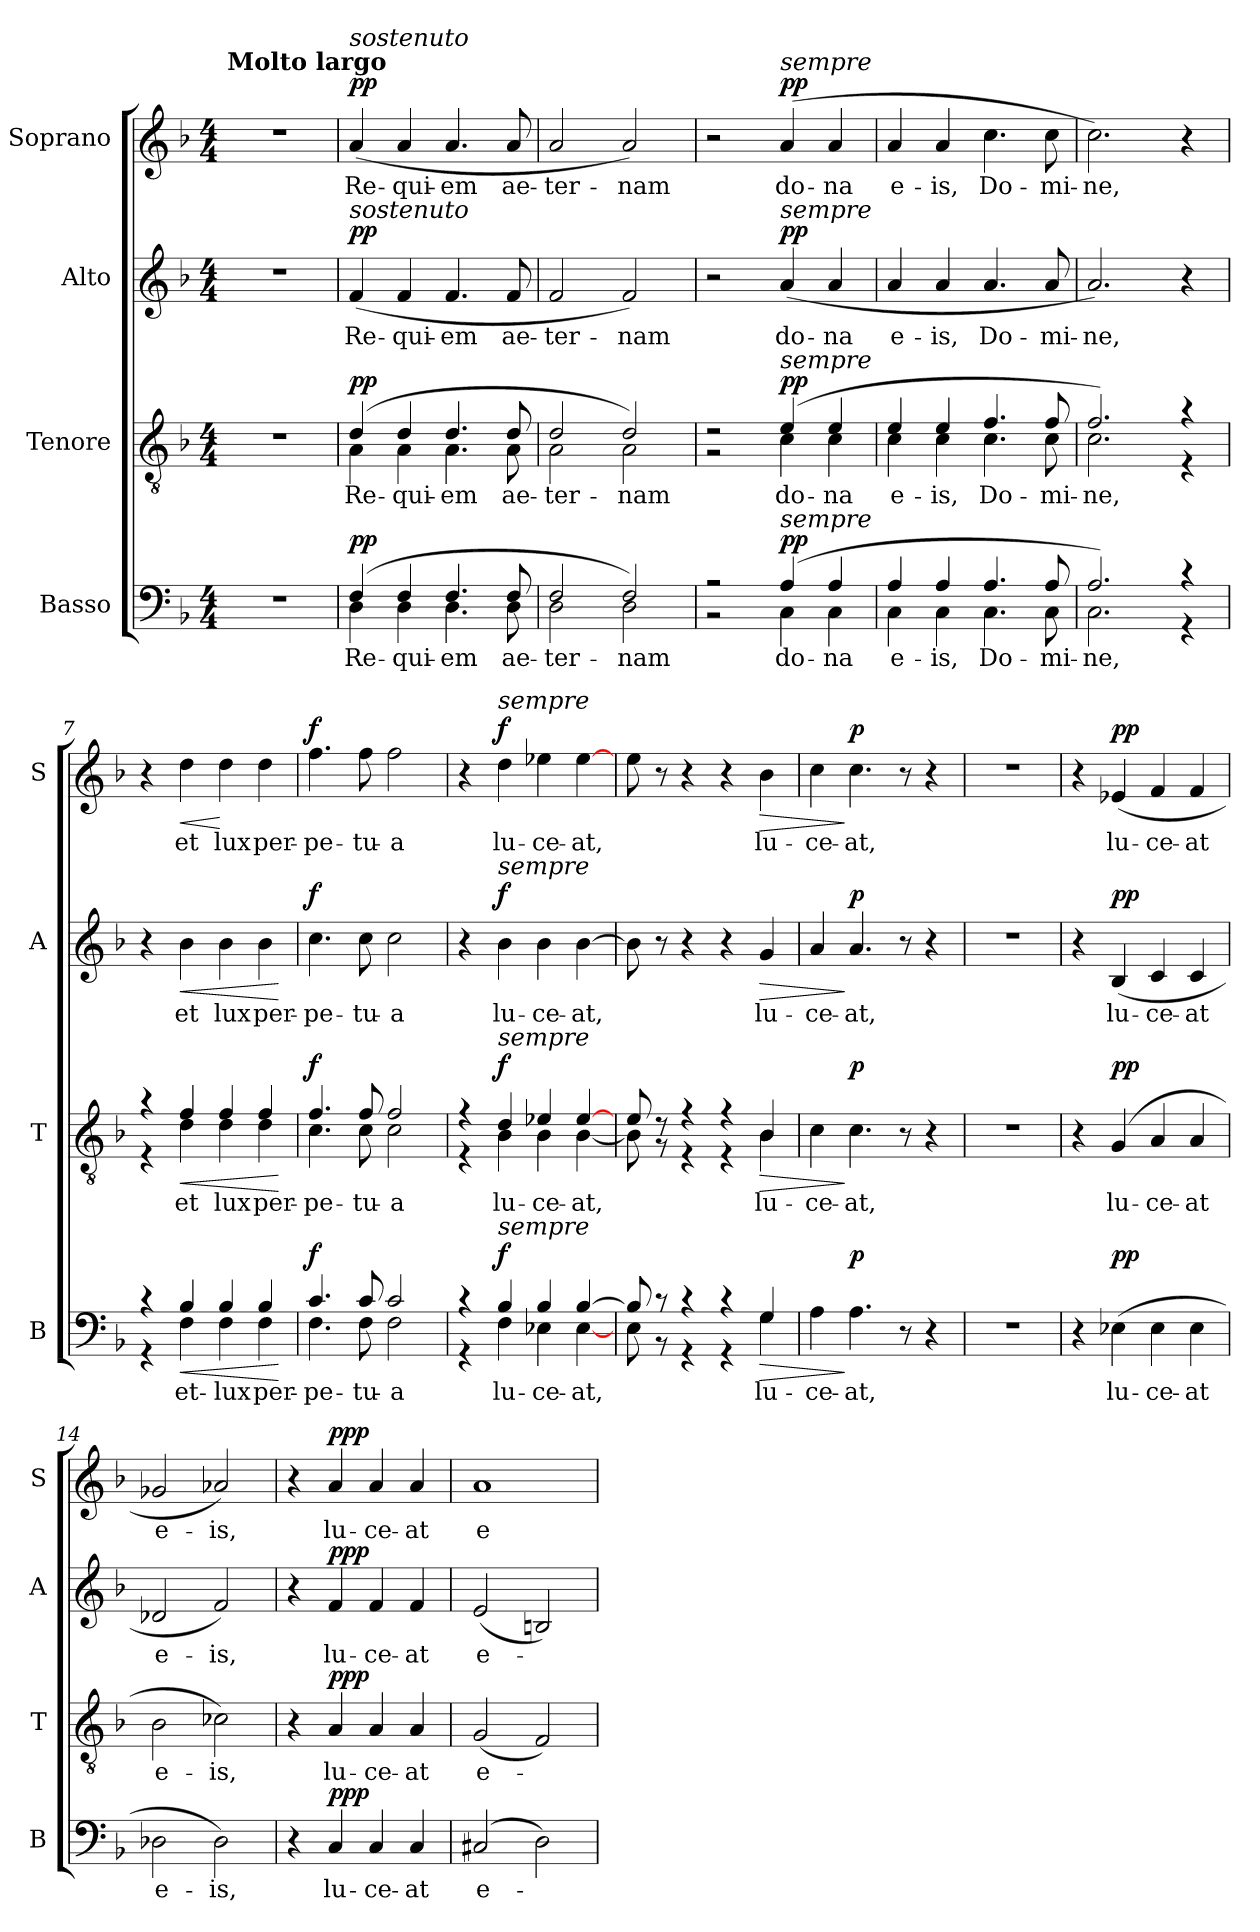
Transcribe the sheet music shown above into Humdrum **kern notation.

**kern	**text	**dynam	**kern	**text	**dynam	**kern	**text	**dynam	**kern	**text	**dynam
*part4	*part4	*part4	*part3	*part3	*part3	*part2	*part2	*part2	*part1	*part1	*part1
*staff4	*staff4	*staff4	*staff3	*staff3	*staff3	*staff2	*staff2	*staff2	*staff1	*staff1	*staff1
*I"Basso	*	*	*I"Tenore	*	*	*I"Alto	*	*	*I"Soprano	*	*
*I'B	*	*	*I'T	*	*	*I'A	*	*	*I'S	*	*
*clefF4	*	*	*clefGv2	*	*	*clefG2	*	*	*clefG2	*	*
*k[b-]	*	*	*k[b-]	*	*	*k[b-]	*	*	*k[b-]	*	*
*d:	*	*	*d:	*	*	*d:	*	*	*d:	*	*
*M4/4	*	*	*M4/4	*	*	*M4/4	*	*	*M4/4	*	*
*MM40	*	*	*MM40	*	*	*MM40	*	*	*MM40	*	*
=1	=1	=1	=1	=1	=1	=1	=1	=1	=1	=1	=1
!	!	!	!	!	!	!	!	!	!LO:TX:a:B:t=Molto largo	!	!
1r	.	.	1r	.	.	1r	.	.	1r	.	.
=2	=2	=2	=2	=2	=2	=2	=2	=2	=2	=2	=2
!	!	!	!	!	!	!	!	!	!LO:TX:a:i:t=sostenuto	!	!
!	!	!	!	!	!	!LO:TX:a:i:t=sostenuto	!	!	!	!	!
!	!	!	!LO:TX:a:i:t=sostenuto	!	!	!	!	!	!	!	!
!LO:TX:a:i:t=sostenuto	!	!	!	!	!	!	!	!	!	!	!
!	!LO:LY:b	!LO:DY:a	!	!LO:LY:b	!LO:DY:a	!	!LO:LY:b	!LO:DY:a	!	!LO:LY:b	!LO:DY:a
*^	*	*	*^	*	*	*	*	*	*	*	*
(>4F/	4D\	Re-	pp	(>4d/	4A\	Re-	pp	(<4f/	Re-	pp	(<4a/	Re-	pp
!	!	!LO:LY:b	!	!	!	!LO:LY:b	!	!	!LO:LY:b	!	!	!LO:LY:b	!
4F/	4D\	-qui-	.	4d/	4A\	-qui-	.	4f/	-qui-	.	4a/	-qui-	.
!	!	!LO:LY:b	!	!	!	!LO:LY:b	!	!	!LO:LY:b	!	!	!LO:LY:b	!
4.F/	4.D\	-em	.	4.d/	4.A\	-em	.	4.f/	-em	.	4.a/	-em	.
!	!	!LO:LY:b	!	!	!	!LO:LY:b	!	!	!LO:LY:b	!	!	!LO:LY:b	!
8F/	8D\	ae-	.	8d/	8A\	ae-	.	8f/	ae-	.	8a/	ae-	.
=3	=3	=3	=3	=3	=3	=3	=3	=3	=3	=3	=3	=3	=3
!	!	!LO:LY:b	!	!	!	!LO:LY:b	!	!	!LO:LY:b	!	!	!LO:LY:b	!
2F/	2D\	-ter-	.	2d/	2A\	-ter-	.	2f/	-ter-	.	2a/	-ter-	.
!	!	!LO:LY:b	!	!	!	!LO:LY:b	!	!	!LO:LY:b	!	!	!LO:LY:b	!
2F/)	2D\	-nam	.	2d/)	2A\	-nam	.	2f/)	-nam	.	2a/)	-nam	.
=4	=4	=4	=4	=4	=4	=4	=4	=4	=4	=4	=4	=4	=4
2r	2r	.	.	2r	2r	.	.	2r	.	.	2r	.	.
!	!	!	!	!	!	!	!	!	!	!	!LO:TX:a:i:t=sempre	!	!
!	!	!	!	!	!	!	!	!LO:TX:a:i:t=sempre	!	!	!	!	!
!	!	!	!	!LO:TX:a:i:t=sempre	!	!	!	!	!	!	!	!	!
!LO:TX:a:i:t=sempre	!	!	!	!	!	!	!	!	!	!	!	!	!
!	!	!LO:LY:b	!LO:DY:a	!	!	!LO:LY:b	!LO:DY:a	!	!LO:LY:b	!LO:DY:a	!	!LO:LY:b	!LO:DY:a
(>4A/	4C\	do-	pp	(>4e/	4c\	do-	pp	(<4a/	do-	pp	(>4a/	do-	pp
!	!	!LO:LY:b	!	!	!	!LO:LY:b	!	!	!LO:LY:b	!	!	!LO:LY:b	!
4A/	4C\	-na	.	4e/	4c\	-na	.	4a/	-na	.	4a/	-na	.
=5	=5	=5	=5	=5	=5	=5	=5	=5	=5	=5	=5	=5	=5
!	!	!LO:LY:b	!	!	!	!LO:LY:b	!	!	!LO:LY:b	!	!	!LO:LY:b	!
4A/	4C\	e-	.	4e/	4c\	e-	.	4a/	e-	.	4a/	e-	.
!	!	!LO:LY:b	!	!	!	!LO:LY:b	!	!	!LO:LY:b	!	!	!LO:LY:b	!
4A/	4C\	-is,	.	4e/	4c\	-is,	.	4a/	-is,	.	4a/	-is,	.
!	!	!LO:LY:b	!	!	!	!LO:LY:b	!	!	!LO:LY:b	!	!	!LO:LY:b	!
4.A/	4.C\	Do-	.	4.f/	4.c\	Do-	.	4.a/	Do-	.	4.cc\	Do-	.
!	!	!LO:LY:b	!	!	!	!LO:LY:b	!	!	!LO:LY:b	!	!	!LO:LY:b	!
8A/	8C\	-mi-	.	8f/	8c\	-mi-	.	8a/	-mi-	.	8cc\	-mi-	.
=6	=6	=6	=6	=6	=6	=6	=6	=6	=6	=6	=6	=6	=6
!	!	!LO:LY:b	!	!	!	!LO:LY:b	!	!	!LO:LY:b	!	!	!LO:LY:b	!
2.A/)	2.C\	-ne,	.	2.f/)	2.c\	-ne,	.	2.a/)	-ne,	.	2.cc\)	-ne,	.
4r	4r	.	.	4r	4r	.	.	4r	.	.	4r	.	.
!!LO:LB:g=z
=7	=7	=7	=7	=7	=7	=7	=7	=7	=7	=7	=7	=7	=7
4r	4r	.	.	4r	4r	.	.	4r	.	.	4r	.	.
!	!	!LO:LY:b	!LO:HP:b	!	!	!LO:LY:b	!LO:HP:b	!	!LO:LY:b	!LO:HP:b	!	!LO:LY:b	!LO:HP:b
4B-/	4F\	et-	<	4f/	4d\	et	<	4b-\	et	<	4dd\	et	<
!	!	!LO:LY:b	!	!	!	!LO:LY:b	!	!	!LO:LY:b	!	!	!LO:LY:b	!
4B-/	4F\	-lux	.	4f/	4d\	lux	.	4b-\	lux	.	4dd\	lux	[
!	!	!LO:LY:b	!	!	!	!LO:LY:b	!	!	!LO:LY:b	!	!	!LO:LY:b	!
4B-/	4F\	per-	.	4f/	4d\	per-	.	4b-\	per-	.	4dd\	per-	.
*v	*v	*	*	*	*	*	*	*	*	*	*	*	*
*	*	*	*v	*v	*	*	*	*	*	*	*	*
.	.	[	.	.	[	.	.	[	.	.	.
=8	=8	=8	=8	=8	=8	=8	=8	=8	=8	=8	=8
!	!LO:LY:b	!LO:DY:a	!	!LO:LY:b	!LO:DY:a	!	!LO:LY:b	!LO:DY:a	!	!LO:LY:b	!LO:DY:a
*^	*	*	*^	*	*	*	*	*	*	*	*
4.c/	4.F\	-pe-	f	4.f/	4.c\	-pe-	f	4.cc\	-pe-	f	4.ff\	-pe-	f
!	!	!LO:LY:b	!	!	!	!LO:LY:b	!	!	!LO:LY:b	!	!	!LO:LY:b	!
8c/	8F\	-tu-	.	8f/	8c\	-tu-	.	8cc\	-tu-	.	8ff\	-tu-	.
!	!	!LO:LY:b	!	!	!	!LO:LY:b	!	!	!LO:LY:b	!	!	!LO:LY:b	!
2c/	2F\	-a	.	2f/	2c\	-a	.	2cc\	-a	.	2ff\	-a	.
=9	=9	=9	=9	=9	=9	=9	=9	=9	=9	=9	=9	=9	=9
4r	4r	.	.	4r	4r	.	.	4r	.	.	4r	.	.
!	!	!	!	!	!	!	!	!	!	!	!LO:TX:a:i:t=sempre	!	!
!	!	!	!	!	!	!	!	!LO:TX:a:i:t=sempre	!	!	!	!	!
!	!	!	!	!LO:TX:a:i:t=sempre	!	!	!	!	!	!	!	!	!
!LO:TX:a:i:t=sempre	!	!	!	!	!	!	!	!	!	!	!	!	!
!	!	!LO:LY:b	!LO:DY:a	!	!	!LO:LY:b	!LO:DY:a	!	!LO:LY:b	!LO:DY:a	!	!LO:LY:b	!LO:DY:a
4B-/	4F\	lu-	f	4d/	4B-\	lu-	f	4b-\	lu-	f	4dd\	lu-	f
!	!	!LO:LY:b	!	!	!	!LO:LY:b	!	!	!LO:LY:b	!	!	!LO:LY:b	!
4B-/	4E-X\	-ce-	.	4e-X/	4B-\	-ce-	.	4b-\	-ce-	.	4ee-X\	-ce-	.
!	!	!LO:LY:b	!	!	!	!LO:LY:b	!	!	!LO:LY:b	!	!	!LO:LY:b	!
[>4B-/	[<4E-\	-at,	.	[>4e-/	[<4B-\	-at,	.	[4b-\	-at,	.	[4ee-\	-at,	.
=10	=10	=10	=10	=10	=10	=10	=10	=10	=10	=10	=10	=10	=10
8B-/]	8E\	.	.	8e/	8B-\]	.	.	8b-\]	.	.	8ee\	.	.
8r	8r	.	.	8r	8r	.	.	8r	.	.	8r	.	.
4r	4r	.	.	4r	4r	.	.	4r	.	.	4r	.	.
4r	4r	.	.	4r	4r	.	.	4r	.	.	4r	.	.
!	!	!LO:LY:b	!LO:HP:b	!	!	!LO:LY:b	!LO:HP:b	!	!LO:LY:b	!LO:HP:b	!	!LO:LY:b	!LO:HP:b
4G/	4G\	lu-	>	4B-/	4B-\	lu-	>	4g/	lu-	>	4b-\	lu-	>
=11	=11	=11	=11	=11	=11	=11	=11	=11	=11	=11	=11	=11	=11
!	!	!LO:LY:b	!	!	!	!LO:LY:b	!	!	!LO:LY:b	!	!	!LO:LY:b	!
*v	*v	*	*	*	*	*	*	*	*	*	*	*	*
*	*	*	*v	*v	*	*	*	*	*	*	*	*
4A\	-ce-	.	4c\	-ce-	.	4a/	-ce-	.	4cc\	-ce-	.
!	!LO:LY:b	!LO:DY:n=1:a	!	!LO:LY:b	!LO:DY:n=1:a	!	!LO:LY:b	!LO:DY:n=1:a	!	!LO:LY:b	!LO:DY:n=1:a
4.A\	-at,	] p	4.c\	-at,	] p	4.a/	-at,	] p	4.cc\	-at,	] p
8r	.	.	8r	.	.	8r	.	.	8r	.	.
4r	.	.	4r	.	.	4r	.	.	4r	.	.
=12	=12	=12	=12	=12	=12	=12	=12	=12	=12	=12	=12
1r	.	.	1r	.	.	1r	.	.	1r	.	.
!!LO:PB:g=z
=13	=13	=13	=13	=13	=13	=13	=13	=13	=13	=13	=13
4r	.	.	4r	.	.	4r	.	.	4r	.	.
!	!LO:LY:b	!LO:DY:a	!	!LO:LY:b	!LO:DY:a	!	!LO:LY:b	!LO:DY:a	!	!LO:LY:b	!LO:DY:a
(>4E-X\	lu-	pp	(>4G/	lu-	pp	(>4B-/	lu-	pp	(<4e-X/	lu-	pp
!	!LO:LY:b	!	!	!LO:LY:b	!	!	!LO:LY:b	!	!	!LO:LY:b	!
4E-\	-ce-	.	4A/	-ce-	.	4c/	-ce-	.	4f/	-ce-	.
!	!LO:LY:b	!	!	!LO:LY:b	!	!	!LO:LY:b	!	!	!LO:LY:b	!
4E-\	-at	.	4A/	-at	.	4c/	-at	.	4f/	-at	.
=14	=14	=14	=14	=14	=14	=14	=14	=14	=14	=14	=14
!	!LO:LY:b	!	!	!LO:LY:b	!	!	!LO:LY:b	!	!	!LO:LY:b	!
2D-X\	e-	.	2B-\	e-	.	2d-X/	e-	.	2g-X/	e-	.
!	!LO:LY:b	!	!	!LO:LY:b	!	!	!LO:LY:b	!	!	!LO:LY:b	!
2D-\)	-is,	.	2c-X\)	-is,	.	2f/)	-is,	.	2a-X/)	-is,	.
=15	=15	=15	=15	=15	=15	=15	=15	=15	=15	=15	=15
4r	.	.	4r	.	.	4r	.	.	4r	.	.
!	!LO:LY:b	!LO:DY:a	!	!LO:LY:b	!LO:DY:a	!	!LO:LY:b	!LO:DY:a	!	!LO:LY:b	!LO:DY:a
4C/	lu-	ppp	4A/	lu-	ppp	4f/	lu-	ppp	4a/	lu-	ppp
!	!LO:LY:b	!	!	!LO:LY:b	!	!	!LO:LY:b	!	!	!LO:LY:b	!
4C/	-ce-	.	4A/	-ce-	.	4f/	-ce-	.	4a/	-ce-	.
!	!LO:LY:b	!	!	!LO:LY:b	!	!	!LO:LY:b	!	!	!LO:LY:b	!
4C/	-at	.	4A/	-at	.	4f/	-at	.	4a/	-at	.
=16	=16	=16	=16	=16	=16	=16	=16	=16	=16	=16	=16
!	!LO:LY:b	!	!	!LO:LY:b	!	!	!LO:LY:b	!	!	!LO:LY:b	!
(>2C#X/	e-	.	(<2G/	e-	.	(<2e/	e-	.	1a	e-	.
2D\)	.	.	2F/)	.	.	2Bn/)	.	.	.	.	.
=	=	=	=	=	=	=	=	=	=	=	=
*-	*-	*-	*-	*-	*-	*-	*-	*-	*-	*-	*-
